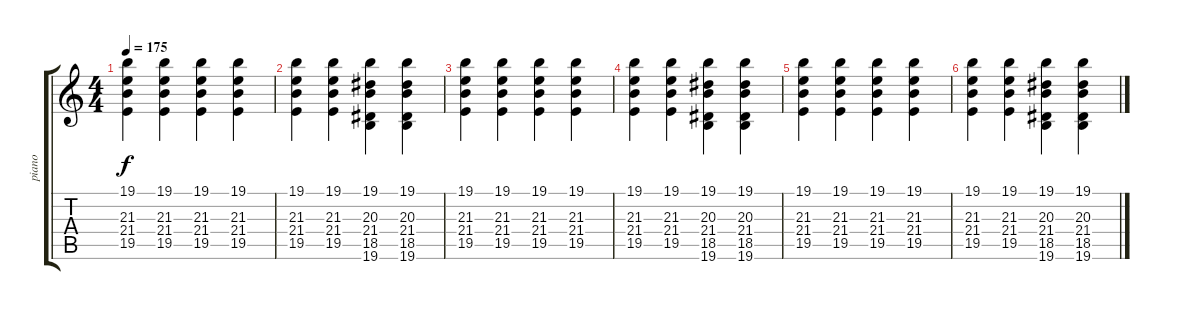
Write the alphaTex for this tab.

\track ("piano" "piano") {instrument electricgrandpiano}
\staff {score tabs}
\tuning (E4 B3 G3 D3 A2 E2) {hide}
\ts (4 4)
\tempo 175
\clef g2
\ks c
(19.1 21.3 21.4 19.5).4{dy f} (19.1 21.3 21.4 19.5).4 (19.1 21.3 21.4 19.5).4 (19.1 21.3 21.4 19.5).4 |
(19.1 21.3 21.4 19.5).4 (19.1 21.3 21.4 19.5).4 (19.1 20.3 21.4 18.5 19.6).4 (19.1 20.3 21.4 18.5 19.6).4 |
(19.1 21.3 21.4 19.5).4 (19.1 21.3 21.4 19.5).4 (19.1 21.3 21.4 19.5).4 (19.1 21.3 21.4 19.5).4 |
(19.1 21.3 21.4 19.5).4 (19.1 21.3 21.4 19.5).4 (19.1 20.3 21.4 18.5 19.6).4 (19.1 20.3 21.4 18.5 19.6).4 |
(19.1 21.3 21.4 19.5).4 (19.1 21.3 21.4 19.5).4 (19.1 21.3 21.4 19.5).4 (19.1 21.3 21.4 19.5).4 |
(19.1 21.3 21.4 19.5).4 (19.1 21.3 21.4 19.5).4 (19.1 20.3 21.4 18.5 19.6).4 (19.1 20.3 21.4 18.5 19.6).4
